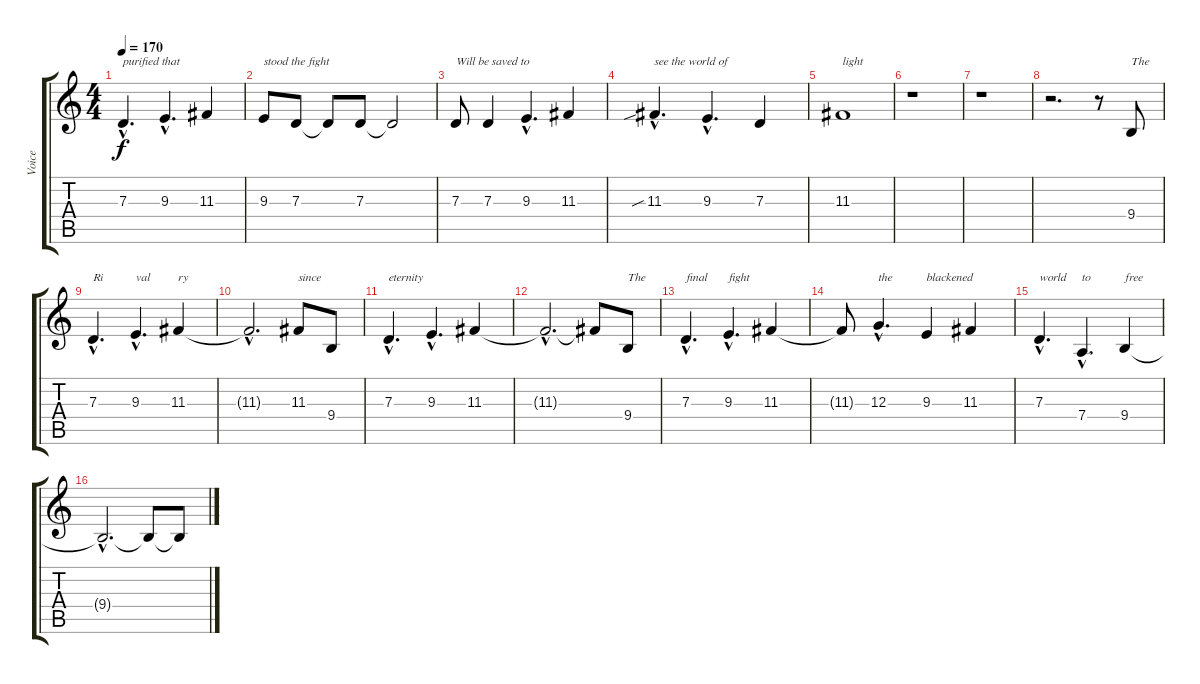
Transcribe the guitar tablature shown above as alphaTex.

\track ("Voice" "Voice") {instrument lead6voice}
\staff {score tabs}
\tuning (E4 B3 G3 D3 A2 E2) {hide}
\ts (4 4)
\tempo 170
\clef g2
\ks c
7.3{hac}.4{d txt "purified that" dy f} 9.3{hac}.4{d} 11.3.4 |
9.3.8{txt "stood the fight"} 7.3.8 7.3{t}.8 7.3.8 7.3{t}.2 |
7.3.8{txt "Will be saved to"} 7.3.4 9.3{hac}.4{d} 11.3.4 |
11.3{sib hac}.4{d txt "see the world of"} 9.3{hac}.4{d} 7.3.4 |
11.3.1{txt "light"} |
r.1 |
r.1 |
r.2{d} r.8 9.4.8{txt "The"} |
7.3{hac}.4{d txt "Ri"} 9.3{hac}.4{d txt "val"} 11.3.4{txt "ry"} |
11.3{hac t}.2{d} 11.3.8{txt "since"} 9.4.8 |
7.3{hac}.4{d txt "eternity"} 9.3{hac}.4{d} 11.3.4 |
11.3{hac t}.2{d} 11.3{t}.8 9.4.8{txt "The"} |
7.3{hac}.4{d txt "final"} 9.3{hac}.4{d txt "fight"} 11.3.4 |
11.3{t}.8 12.3{hac}.4{d txt "the"} 9.3.4{txt "blackened"} 11.3.4 |
7.3{hac}.4{d txt "world"} 7.4{hac}.4{d txt "to"} 9.4.4{txt "free"} |
9.4{hac t}.2{d} 9.4{t}.8 9.4{t}.8
